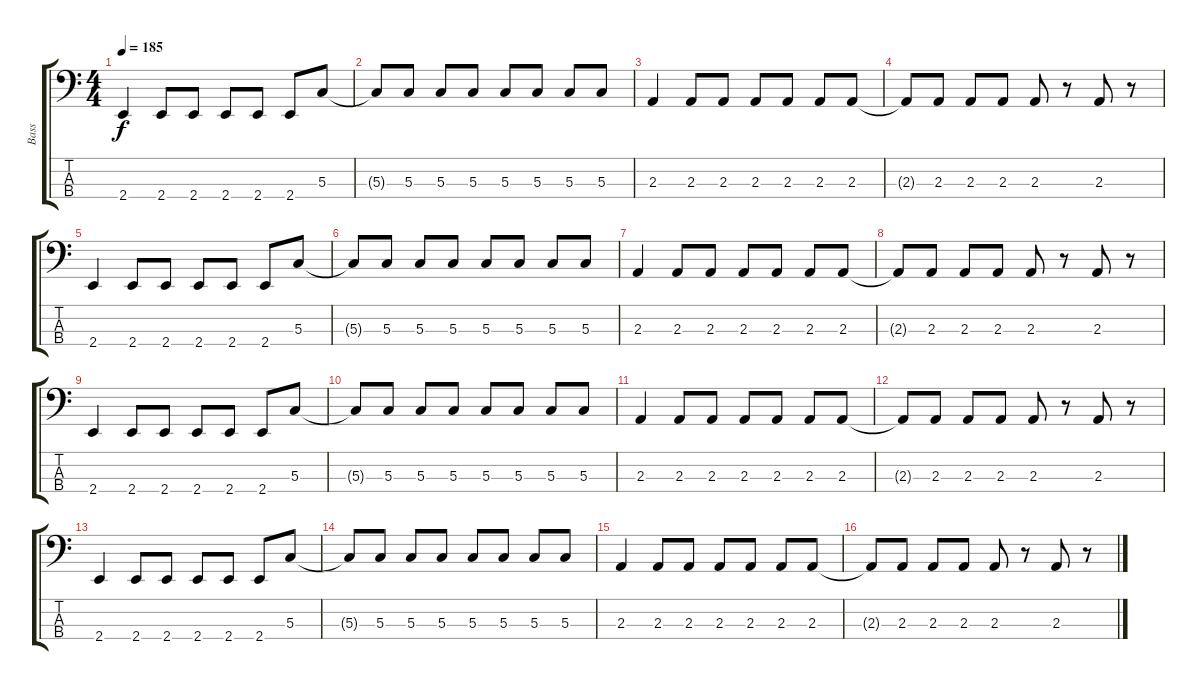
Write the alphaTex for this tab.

\track ("Bass" "Bass") {instrument electricbasspick}
\staff {score tabs}
\tuning (F2 C2 G1 D1) {hide}
\ts (4 4)
\tempo 185
\clef f4
\ks c
2.4.4{dy f} 2.4.8 2.4.8 2.4.8 2.4.8 2.4.8 5.3.8 |
5.3{t}.8 5.3.8 5.3.8 5.3.8 5.3.8 5.3.8 5.3.8 5.3.8 |
2.3.4 2.3.8 2.3.8 2.3.8 2.3.8 2.3.8 2.3.8 |
2.3{t}.8 2.3.8 2.3.8 2.3.8 2.3.8 r.8 2.3.8 r.8 |
2.4.4 2.4.8 2.4.8 2.4.8 2.4.8 2.4.8 5.3.8 |
5.3{t}.8 5.3.8 5.3.8 5.3.8 5.3.8 5.3.8 5.3.8 5.3.8 |
2.3.4 2.3.8 2.3.8 2.3.8 2.3.8 2.3.8 2.3.8 |
2.3{t}.8 2.3.8 2.3.8 2.3.8 2.3.8 r.8 2.3.8 r.8 |
2.4.4 2.4.8 2.4.8 2.4.8 2.4.8 2.4.8 5.3.8 |
5.3{t}.8 5.3.8 5.3.8 5.3.8 5.3.8 5.3.8 5.3.8 5.3.8 |
2.3.4 2.3.8 2.3.8 2.3.8 2.3.8 2.3.8 2.3.8 |
2.3{t}.8 2.3.8 2.3.8 2.3.8 2.3.8 r.8 2.3.8 r.8 |
2.4.4 2.4.8 2.4.8 2.4.8 2.4.8 2.4.8 5.3.8 |
5.3{t}.8 5.3.8 5.3.8 5.3.8 5.3.8 5.3.8 5.3.8 5.3.8 |
2.3.4 2.3.8 2.3.8 2.3.8 2.3.8 2.3.8 2.3.8 |
2.3{t}.8 2.3.8 2.3.8 2.3.8 2.3.8 r.8 2.3.8 r.8
